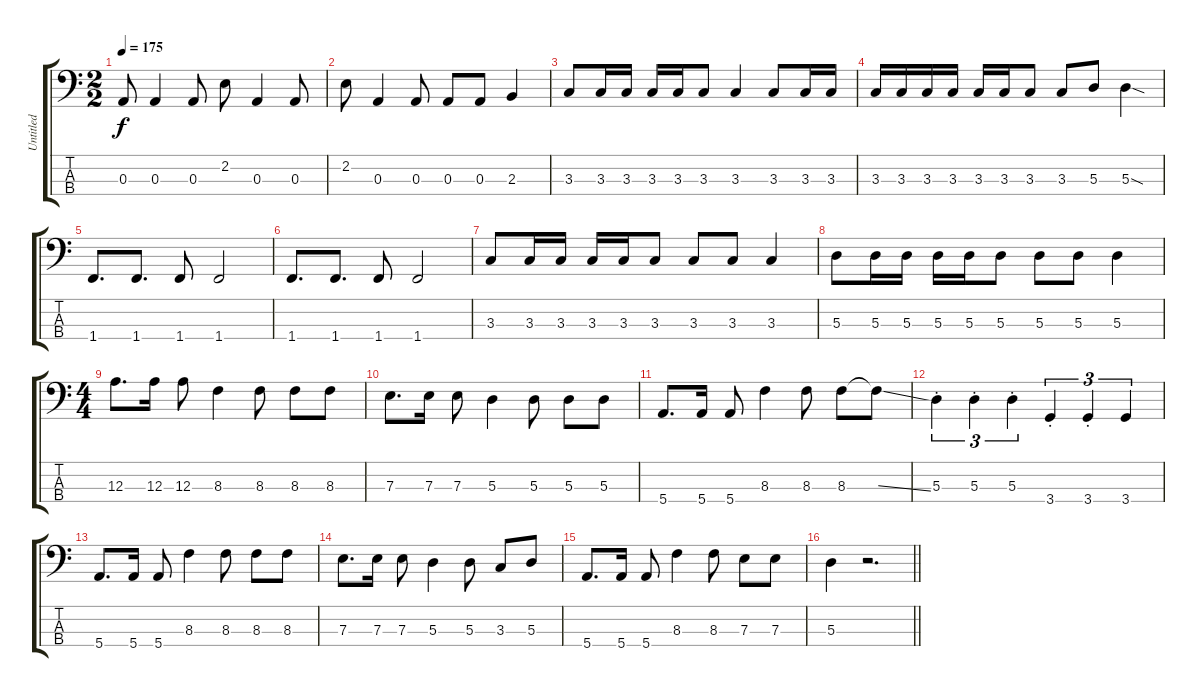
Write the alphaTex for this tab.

\track ("Untitled" "Untitled") {instrument electricbasspick}
\staff {score tabs}
\tuning (G2 D2 A1 E1) {hide}
\ts (2 2)
\tempo 175
\clef f4
\ks c
0.3.8{dy f} 0.3.4 0.3.8 2.2.8 0.3.4 0.3.8 |
2.2.8 0.3.4 0.3.8 0.3.8 0.3.8 2.3.4 |
3.3.8 3.3.16 3.3.16 3.3.16 3.3.16 3.3.8 3.3.4 3.3.8 3.3.16 3.3.16 |
3.3.16 3.3.16 3.3.16 3.3.16 3.3.16 3.3.16 3.3.8 3.3.8 5.3.8 5.3{sod}.4 |
1.4.8{d} 1.4.8{d} 1.4.8 1.4.2 |
1.4.8{d} 1.4.8{d} 1.4.8 1.4.2 |
3.3.8 3.3.16 3.3.16 3.3.16 3.3.16 3.3.8 3.3.8 3.3.8 3.3.4 |
5.3.8 5.3.16 5.3.16 5.3.16 5.3.16 5.3.8 5.3.8 5.3.8 5.3.4 |
\ts (4 4)
12.3.8{d} 12.3.16 12.3.8 8.3.4 8.3.8 8.3.8 8.3.8 |
7.3.8{d} 7.3.16 7.3.8 5.3.4 5.3.8 5.3.8 5.3.8 |
5.4.8{d} 5.4.16 5.4.8 8.3.4 8.3.8 8.3.8 8.3{ss t}.8 |
5.3{st}.4{tu (3 2)} 5.3{st}.4{tu (3 2)} 5.3{st}.4{tu (3 2)} 3.4{st}.4{tu (3 2)} 3.4{st}.4{tu (3 2)} 3.4.4{tu (3 2)} |
5.4.8{d} 5.4.16 5.4.8 8.3.4 8.3.8 8.3.8 8.3.8 |
7.3.8{d} 7.3.16 7.3.8 5.3.4 5.3.8 3.3.8 5.3.8 |
5.4.8{d} 5.4.16 5.4.8 8.3.4 8.3.8 7.3.8 7.3.8 |
\barLineRight lightlight
5.3.4 r.2{d}
